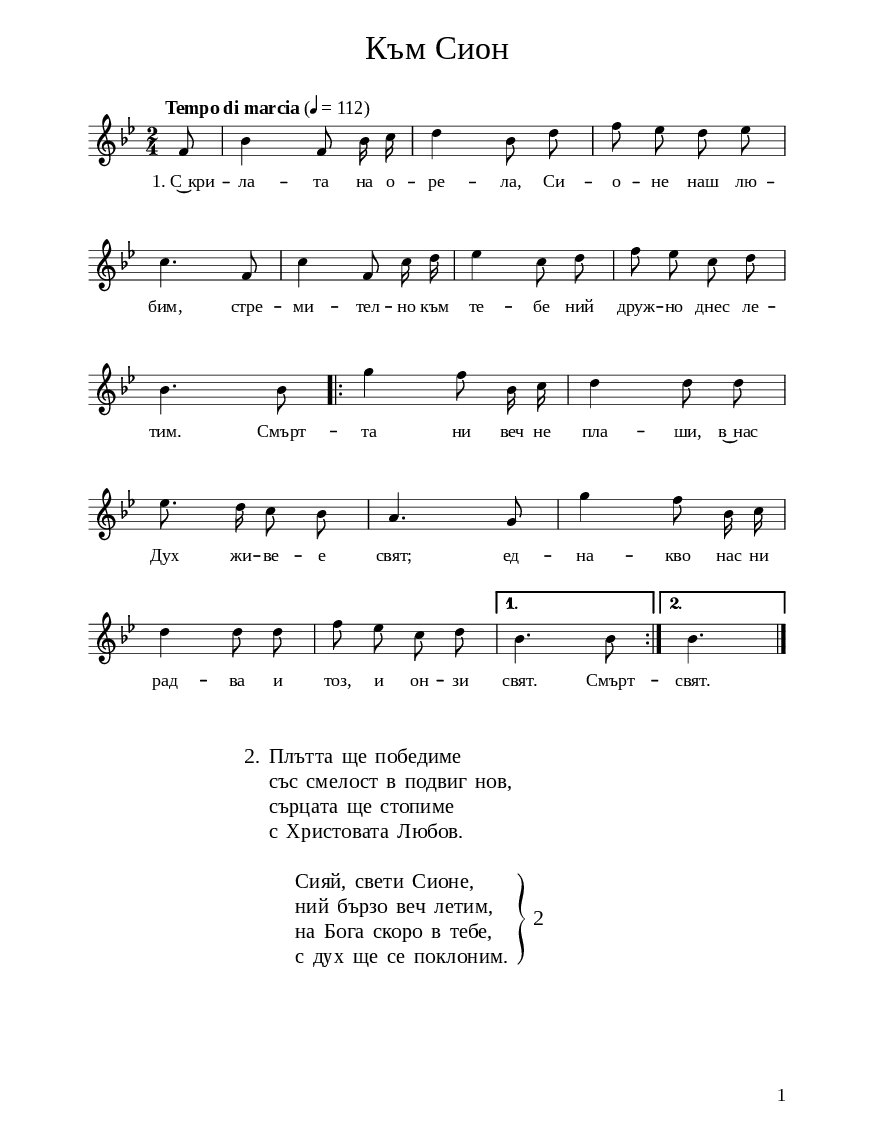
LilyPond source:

\version "2.24.2"

% include paper part and global functions
\include "include/globals.ily"
"rightBraces054" = \markup {
  \column {
    % repeat braces
    \translate #'(0 . -15 )
    \right-brace #44
  }
  \column {
    % repeat numbers
    \translate #'(0 . -15.6 )
    2
  }
}


\bookpart {
  

   \label #'ref054
  \tocItem \markup "Към Сион"

  \include "include/bookpart-paper.ily"


  \score {
    \include "include/score-layout.ily"

    \new Voice \absolute  {
      \clef treble
      \key bes \major
      \time 2/4

      \tempoFunc "Tempo di marcia" 4 "112"
      \autoBeamOff
     
      \partial 8
      f'8 |  bes'4 f'8 bes'16 c'' | d''4 bes'8 d'' | f''8 es'' d'' es'' \break |

      c''4. f'8 | c''4 f'8 c''16 d'' | es''4 c''8 d'' | f''8 es'' c'' d'' \break |

      bes'4. bes'8 \repeat volta 2 {
        | g''4 f''8 bes'16 c'' d''4 d''8 d'' \break |

        es''8. d''16 c''8 bes' | a'4. g'8 | g''4 f''8 bes'16 c'' \break |

        d''4 d''8 d'' | f''8 es'' c'' d'' |
      } \alternative {
        { bes'4. bes'8 | }
        {bes'4.   \break }
      } \bar "|."
    }

    \addlyrics {
      "1. С~кри" -- ла -- та на о -- ре -- ла, Си -- о -- не наш лю --
      бим, стре -- ми -- тел -- но към те -- бе ний друж -- но днес ле --
      тим. Смърт -- та ни веч не пла -- ши, в~нас
      Дух жи -- ве -- е свят; ед -- на -- кво нас ни
      рад -- ва и тоз, и он -- зи свят. Смърт -- свят.
    }

    \header {
      title = \titleFunc "Към Сион" "Kăm Sion"
    }

    \midi{}

  } % score


  \markup \fontsize #bgCoupletFontSize {
    \hspace #15
    \override #`(baseline-skip . ,bgCoupletBaselineSkip)
    \column {
      \line {   2. Плътта ще победиме}

      \line {   "   "със смелост в подвиг нов,}

      \line {   "   "сърцата ще стопиме}

      \line {   "   "с Христовата Любов.}

      \line { " " }

      \line {   "        "Сияй, свети Сионе,}

      \line {   "        "ний бързо веч летим,}

      \line {   "        "на Бога скоро в тебе,}

      \line {   "        "с дух ще се поклоним. }
    } \"rightBraces054"

  } % markup

  

} % bookpart
